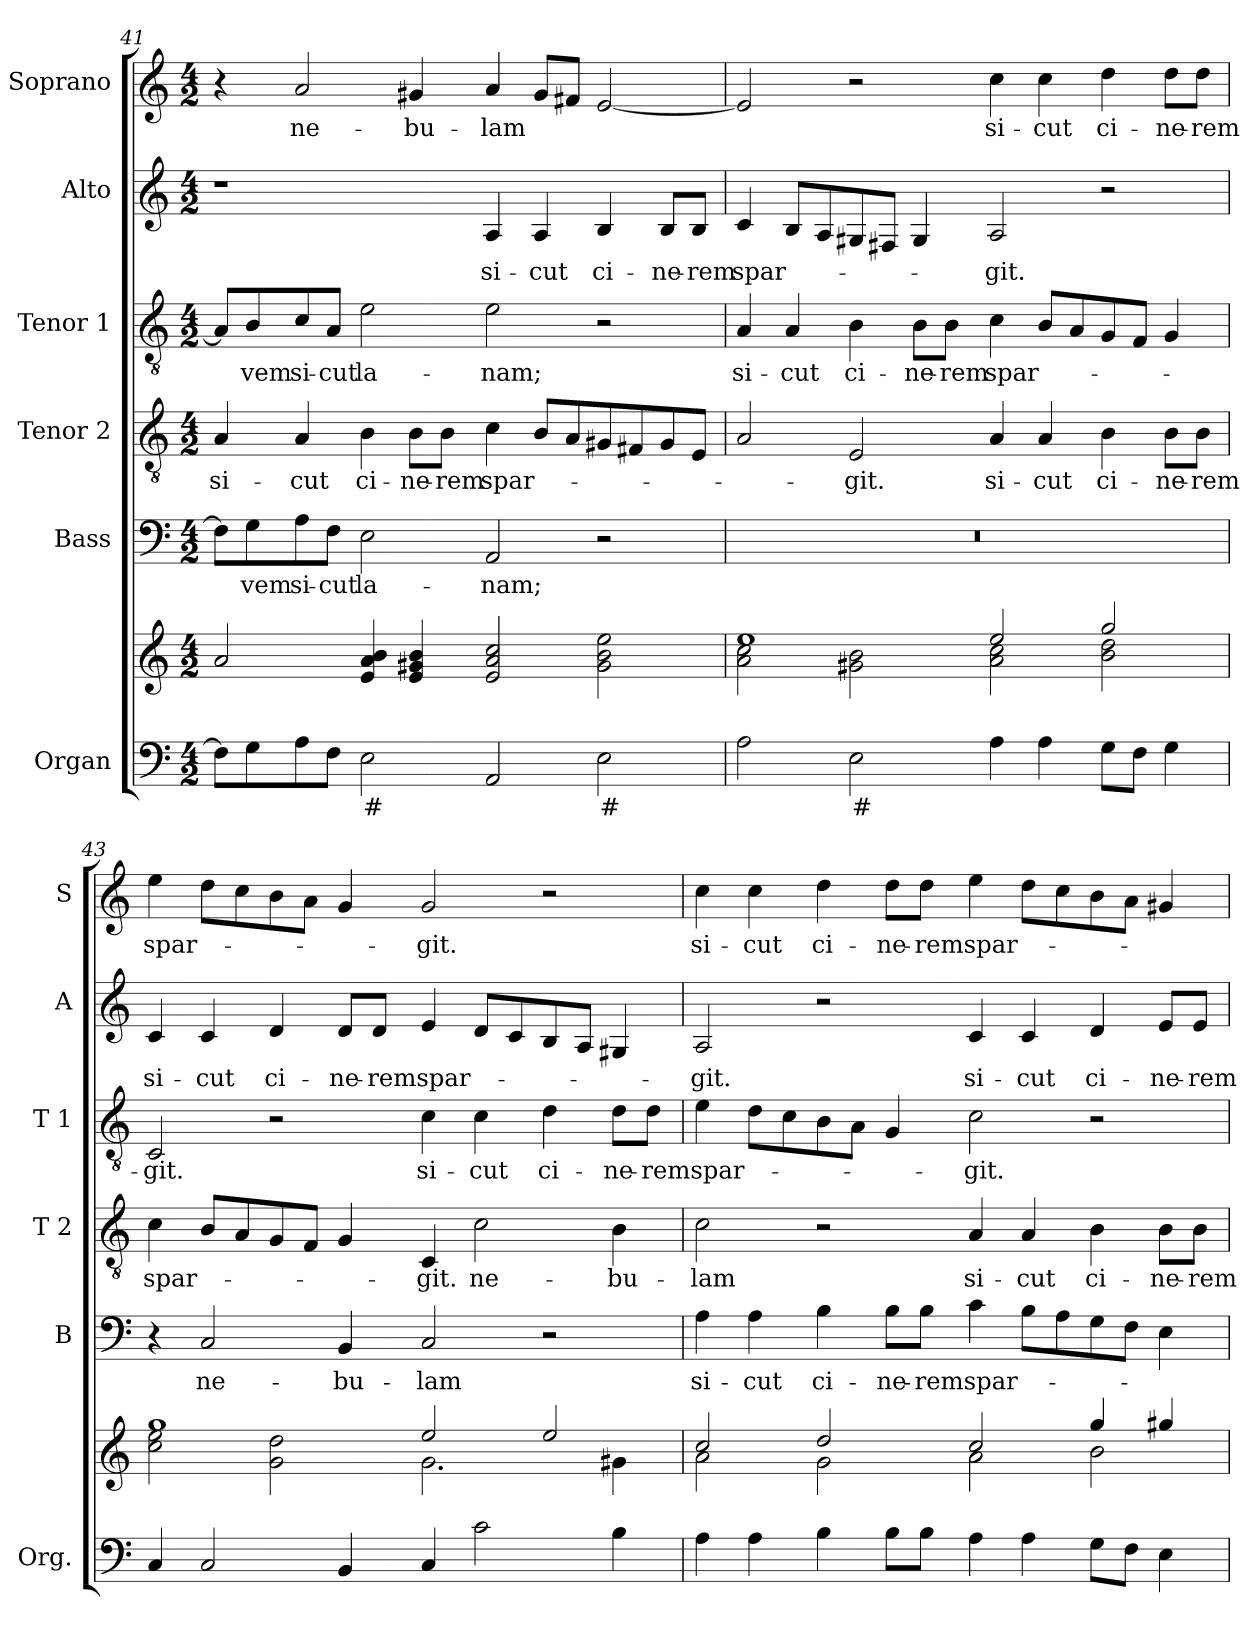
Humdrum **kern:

**kern	**text	**kern	**kern	**text	**kern	**text	**kern	**text	**kern	**text	**kern	**text
*part6	*part6	*part6	*part5	*part5	*part4	*part4	*part3	*part3	*part2	*part2	*part1	*part1
*staff7	*staff7	*staff6	*staff5	*staff5	*staff4	*staff4	*staff3	*staff3	*staff2	*staff2	*staff1	*staff1
*I"Organ	*	*	*I"Bass	*	*I"Tenor 2	*	*I"Tenor 1	*	*I"Alto	*	*I"Soprano	*
*I'Org.	*	*	*I'B	*	*I'T 2	*	*I'T 1	*	*I'A	*	*I'S	*
!!LO:LB:g=z
*clefF4	*	*clefG2	*clefF4	*	*clefGv2	*	*clefGv2	*	*clefG2	*	*clefG2	*
*k[]	*	*k[]	*k[]	*	*k[]	*	*k[]	*	*k[]	*	*k[]	*
*M4/2	*	*M4/2	*M4/2	*	*M4/2	*	*M4/2	*	*M4/2	*	*M4/2	*
=41	=41	=41	=41	=41	=41	=41	=41	=41	=41	=41	=41	=41
!	!	!	!	!	!	!LO:LY:b	!	!	!	!	!	!
8F\L]	.	2a!/	8F\L]	.	4A/	si-	8A/L]	.	1r	.	4r	.
!	!	!	!	!LO:LY:b	!	!	!	!LO:LY:b	!	!	!	!
8G\	.	.	8G\	-vem	.	.	8B/	-vem	.	.	.	.
!	!	!	!	!LO:LY:b	!	!LO:LY:b	!	!LO:LY:b	!	!	!	!LO:LY:b
8A\	.	.	8A\	si-	4A/	-cut	8c/	si-	.	.	2a/	ne-
!	!	!	!	!LO:LY:b	!	!	!	!LO:LY:b	!	!	!	!
8F\J	.	.	8F\J	-cut	.	.	8A/J	-cut	.	.	.	.
!	!LO:LY:b	!	!	!LO:LY:b	!	!LO:LY:b	!	!LO:LY:b	!	!	!	!
2E\	#	4e!/ 4a!/ 4b!/	2E\	la-	4B\	ci-	2e\	la-	.	.	.	.
!	!	!	!	!	!	!LO:LY:b	!	!	!	!	!	!LO:LY:b
.	.	4e!/ 4g#X!/ 4b!/	.	.	8B\L	-ne-	.	.	.	.	4g#X/	-bu-
!	!	!	!	!	!	!LO:LY:b	!	!	!	!	!	!
.	.	.	.	.	8B\J	-rem	.	.	.	.	.	.
!	!	!	!	!LO:LY:b	!	!LO:LY:b	!	!LO:LY:b	!	!LO:LY:b	!	!LO:LY:b
2AA/	.	2e!/ 2a!/ 2cc!/	2AA/	-nam;	4c\	spar-	2e\	-nam;	4A/	si-	4a/	-lam
!	!	!	!	!	!	!	!	!	!	!LO:LY:b	!	!
.	.	.	.	.	8B/L	.	.	.	4A/	-cut	8g#/L	.
.	.	.	.	.	8A/	.	.	.	.	.	8f#X/J	.
!	!LO:LY:b	!	!	!	!	!	!	!	!	!LO:LY:b	!	!
2E\	#	2g#!\ 2b!\ 2ee!\	2r	.	8G#X/	.	2r	.	4B/	ci-	[2e/	.
.	.	.	.	.	8F#X/	.	.	.	.	.	.	.
!	!	!	!	!	!	!	!	!	!	!LO:LY:b	!	!
.	.	.	.	.	8G#/	.	.	.	8B/L	-ne-	.	.
!	!	!	!	!	!	!	!	!	!	!LO:LY:b	!	!
.	.	.	.	.	8E/J	.	.	.	8B/J	-rem	.	.
=42	=42	=42	=42	=42	=42	=42	=42	=42	=42	=42	=42	=42
*	*	*^	*	*	*	*	*	*	*	*	*	*
!	!	!	!	!	!	!	!	!	!LO:LY:b	!	!LO:LY:b	!	!
2A\	.	1ee!	2a!\ 2cc!\	0r	.	2A/	.	4A/	si-	4c/	spar-	2e/]	.
!	!	!	!	!	!	!	!	!	!LO:LY:b	!	!	!	!
.	.	.	.	.	.	.	.	4A/	-cut	8B/L	.	.	.
.	.	.	.	.	.	.	.	.	.	8A/	.	.	.
!	!LO:LY:b	!	!	!	!	!	!LO:LY:b	!	!LO:LY:b	!	!	!	!
2E\	#	.	2g#X!\ 2b!\	.	.	2E/	-git.	4B\	ci-	8G#X/	.	2r	.
.	.	.	.	.	.	.	.	.	.	8F#X/J	.	.	.
!	!	!	!	!	!	!	!	!	!LO:LY:b	!	!	!	!
.	.	.	.	.	.	.	.	8B\L	-ne-	4G#/	.	.	.
!	!	!	!	!	!	!	!	!	!LO:LY:b	!	!	!	!
.	.	.	.	.	.	.	.	8B\J	-rem	.	.	.	.
!	!	!	!	!	!	!	!LO:LY:b	!	!LO:LY:b	!	!LO:LY:b	!	!LO:LY:b
4A\	.	2ee!/	2a!\ 2cc!\	.	.	4A/	si-	4c\	spar-	2A/	-git.	4cc\	si-
!	!	!	!	!	!	!	!LO:LY:b	!	!	!	!	!	!LO:LY:b
4A\	.	.	.	.	.	4A/	-cut	8B/L	.	.	.	4cc\	-cut
.	.	.	.	.	.	.	.	8A/	.	.	.	.	.
!	!	!	!	!	!	!	!LO:LY:b	!	!	!	!	!	!LO:LY:b
8G\L	.	2gg!/	2b!\ 2dd!\	.	.	4B\	ci-	8G/	.	2r	.	4dd\	ci-
8F\J	.	.	.	.	.	.	.	8F/J	.	.	.	.	.
!	!	!	!	!	!	!	!LO:LY:b	!	!	!	!	!	!LO:LY:b
4G\	.	.	.	.	.	8B\L	-ne-	4G/	.	.	.	8dd\L	-ne-
!	!	!	!	!	!	!	!LO:LY:b	!	!	!	!	!	!LO:LY:b
.	.	.	.	.	.	8B\J	-rem	.	.	.	.	8dd\J	-rem
!!LO:PB:g=z
=43	=43	=43	=43	=43	=43	=43	=43	=43	=43	=43	=43	=43	=43
!	!	!	!	!	!	!	!LO:LY:b	!	!LO:LY:b	!	!LO:LY:b	!	!LO:LY:b
4C/	.	1gg!	2cc!\ 2ee!\	4r	.	4c\	spar-	2C/	-git.	4c/	si-	4ee\	spar-
!	!	!	!	!	!LO:LY:b	!	!	!	!	!	!LO:LY:b	!	!
2C/	.	.	.	2C/	ne-	8B/L	.	.	.	4c/	-cut	8dd\L	.
.	.	.	.	.	.	8A/	.	.	.	.	.	8cc\	.
!	!	!	!	!	!	!	!	!	!	!	!LO:LY:b	!	!
.	.	.	2g!\ 2dd!\	.	.	8G/	.	2r	.	4d/	ci-	8b\	.
.	.	.	.	.	.	8F/J	.	.	.	.	.	8a\J	.
!	!	!	!	!	!LO:LY:b	!	!	!	!	!	!LO:LY:b	!	!
4BB/	.	.	.	4BB/	-bu-	4G/	.	.	.	8d/L	-ne-	4g/	.
!	!	!	!	!	!	!	!	!	!	!	!LO:LY:b	!	!
.	.	.	.	.	.	.	.	.	.	8d/J	-rem	.	.
!	!	!	!	!	!LO:LY:b	!	!LO:LY:b	!	!LO:LY:b	!	!LO:LY:b	!	!LO:LY:b
4C/	.	2ee!/	2.g!\	2C/	-lam	4C/	-git.	4c\	si-	4e/	spar-	2g/	-git.
!	!	!	!	!	!	!	!LO:LY:b	!	!LO:LY:b	!	!	!	!
2c\	.	.	.	.	.	2c\	ne-	4c\	-cut	8d/L	.	.	.
.	.	.	.	.	.	.	.	.	.	8c/	.	.	.
!	!	!	!	!	!	!	!	!	!LO:LY:b	!	!	!	!
.	.	2ee!/	.	2r	.	.	.	4d\	ci-	8B/	.	2r	.
.	.	.	.	.	.	.	.	.	.	8A/J	.	.	.
!	!	!	!	!	!	!	!LO:LY:b	!	!LO:LY:b	!	!	!	!
4B\	.	.	4g#X!\	.	.	4B\	-bu-	8d\L	-ne-	4G#X/	.	.	.
!	!	!	!	!	!	!	!	!	!LO:LY:b	!	!	!	!
.	.	.	.	.	.	.	.	8d\J	-rem	.	.	.	.
=44	=44	=44	=44	=44	=44	=44	=44	=44	=44	=44	=44	=44	=44
!	!	!	!	!	!LO:LY:b	!	!LO:LY:b	!	!LO:LY:b	!	!LO:LY:b	!	!LO:LY:b
4A\	.	2cc!/	2a!\	4A\	si-	2c\	-lam	4e\	spar-	2A/	-git.	4cc\	si-
!	!	!	!	!	!LO:LY:b	!	!	!	!	!	!	!	!LO:LY:b
4A\	.	.	.	4A\	-cut	.	.	8d\L	.	.	.	4cc\	-cut
.	.	.	.	.	.	.	.	8c\	.	.	.	.	.
!	!	!	!	!	!LO:LY:b	!	!	!	!	!	!	!	!LO:LY:b
4B\	.	2dd!/	2g!\	4B\	ci-	2r	.	8B\	.	2r	.	4dd\	ci-
.	.	.	.	.	.	.	.	8A\J	.	.	.	.	.
!	!	!	!	!	!LO:LY:b	!	!	!	!	!	!	!	!LO:LY:b
8B\L	.	.	.	8B\L	-ne-	.	.	4G/	.	.	.	8dd\L	-ne-
!	!	!	!	!	!LO:LY:b	!	!	!	!	!	!	!	!LO:LY:b
8B\J	.	.	.	8B\J	-rem	.	.	.	.	.	.	8dd\J	-rem
!	!	!	!	!	!LO:LY:b	!	!LO:LY:b	!	!LO:LY:b	!	!LO:LY:b	!	!LO:LY:b
4A\	.	2cc!/	2a!\	4c\	spar-	4A/	si-	2c\	-git.	4c/	si-	4ee\	spar-
!	!	!	!	!	!	!	!LO:LY:b	!	!	!	!LO:LY:b	!	!
4A\	.	.	.	8B\L	.	4A/	-cut	.	.	4c/	-cut	8dd\L	.
.	.	.	.	8A\	.	.	.	.	.	.	.	8cc\	.
!	!	!	!	!	!	!	!LO:LY:b	!	!	!	!LO:LY:b	!	!
8G\L	.	4gg!/	2b!\	8G\	.	4B\	ci-	2r	.	4d/	ci-	8b\	.
8F\J	.	.	.	8F\J	.	.	.	.	.	.	.	8a\J	.
!	!	!	!	!	!	!	!LO:LY:b	!	!	!	!LO:LY:b	!	!
4E\	.	4gg#X!/	.	4E\	.	8B\L	-ne-	.	.	8e/L	-ne-	4g#X/	.
!	!	!	!	!	!	!	!LO:LY:b	!	!	!	!LO:LY:b	!	!
.	.	.	.	.	.	8B\J	-rem	.	.	8e/J	-rem	.	.
*	*	*v	*v	*	*	*	*	*	*	*	*	*	*
=	=	=	=	=	=	=	=	=	=	=	=	=
*-	*-	*-	*-	*-	*-	*-	*-	*-	*-	*-	*-	*-
